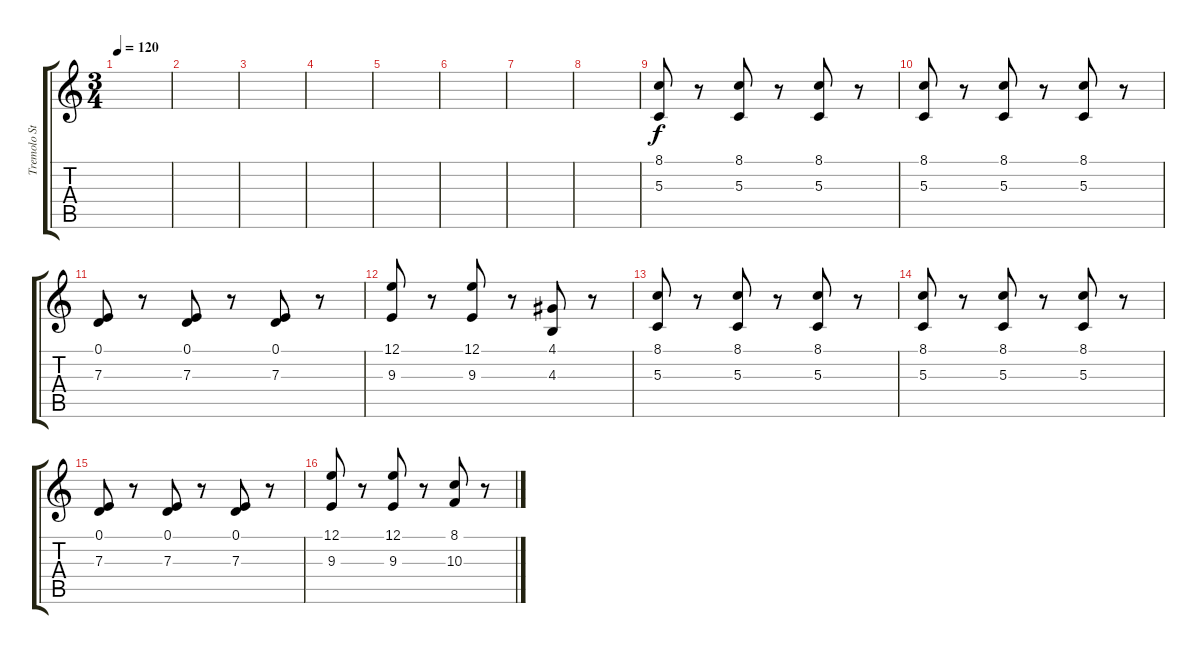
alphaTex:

\track ("Tremolo Strings" "Tremolo St") {instrument tremolostrings}
\staff {score tabs}
\tuning (E4 B3 G3 D3 A2 E2) {hide}
\ts (3 4)
\tempo 120
\clef g2
\ks c
|
|
|
|
|
|
|
|
(8.1 5.3).8 r.8 (8.1 5.3).8 r.8 (8.1 5.3).8 r.8 |
(8.1 5.3).8 r.8 (8.1 5.3).8 r.8 (8.1 5.3).8 r.8 |
(0.1 7.3).8 r.8 (0.1 7.3).8 r.8 (0.1 7.3).8 r.8 |
(12.1 9.3).8 r.8 (12.1 9.3).8 r.8 (4.1 4.3).8 r.8 |
(8.1 5.3).8 r.8 (8.1 5.3).8 r.8 (8.1 5.3).8 r.8 |
(8.1 5.3).8 r.8 (8.1 5.3).8 r.8 (8.1 5.3).8 r.8 |
(0.1 7.3).8 r.8 (0.1 7.3).8 r.8 (0.1 7.3).8 r.8 |
(12.1 9.3).8 r.8 (12.1 9.3).8 r.8 (8.1 10.3).8 r.8
